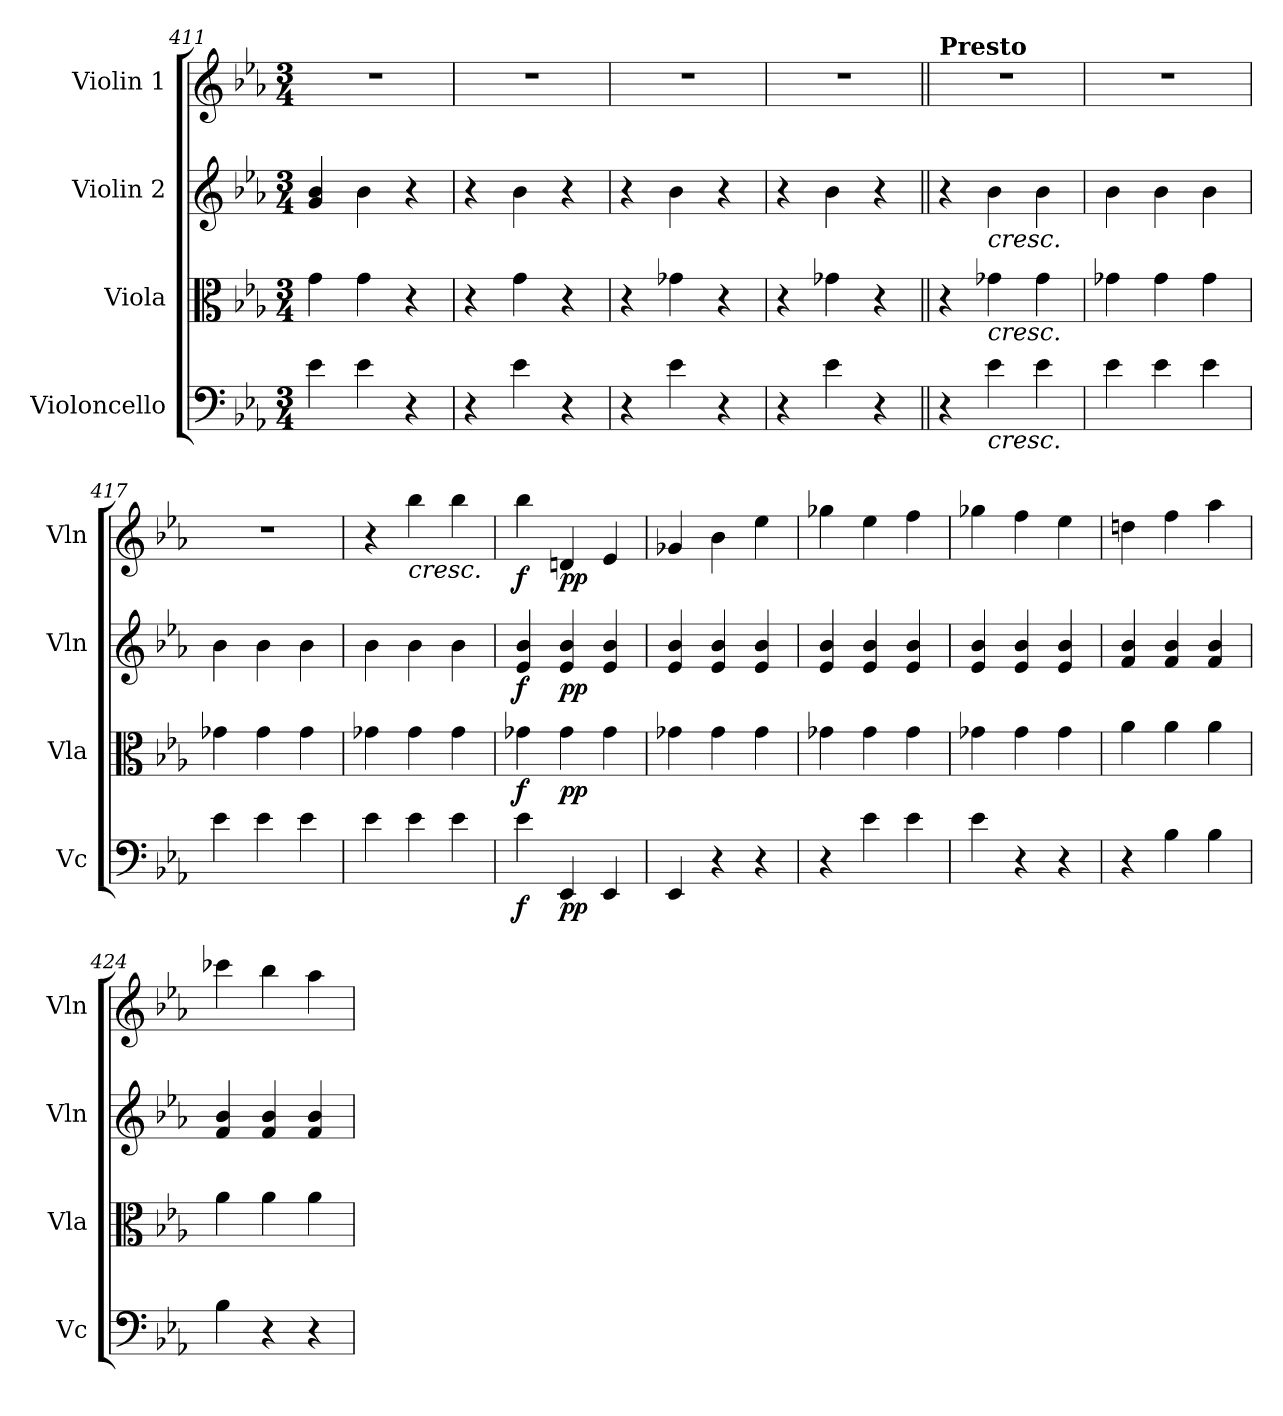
**kern	**dynam	**kern	**dynam	**kern	**dynam	**kern	**dynam
*part4	*part4	*part3	*part3	*part2	*part2	*part1	*part1
*staff4	*staff4	*staff3	*staff3	*staff2	*staff2	*staff1	*staff1
*I"Violoncello	*	*I"Viola	*	*I"Violin 2	*	*I"Violin 1	*
*I'Vc	*	*I'Vla	*	*I'Vln	*	*I'Vln	*
*clefF4	*	*clefC3	*	*clefG2	*	*clefG2	*
*k[b-e-a-]	*	*k[b-e-a-]	*	*k[b-e-a-]	*	*k[b-e-a-]	*
*M3/4	*	*M3/4	*	*M3/4	*	*M3/4	*
=411	=411	=411	=411	=411	=411	=411	=411
4e-\	.	4g\	.	4g/ 4b-/	.	2.r	.
4e-\	.	4g\	.	4b-\	.	.	.
4r	.	4r	.	4r	.	.	.
=412	=412	=412	=412	=412	=412	=412	=412
4r	.	4r	.	4r	.	2.r	.
4e-\	.	4g\	.	4b-\	.	.	.
4r	.	4r	.	4r	.	.	.
=413	=413	=413	=413	=413	=413	=413	=413
4r	.	4r	.	4r	.	2.r	.
4e-\	.	4g-X\	.	4b-\	.	.	.
4r	.	4r	.	4r	.	.	.
=414	=414	=414	=414	=414	=414	=414	=414
4r	.	4r	.	4r	.	2.r	.
4e-\	.	4g-X\	.	4b-\	.	.	.
4r	.	4r	.	4r	.	.	.
=415||	=415||	=415||	=415||	=415||	=415||	=415||	=415||
!	!	!	!	!	!	!LO:TX:a:B:t=Presto	!
4r	.	4r	.	4r	.	2.r	.
!	!	!	!	!LO:TX:b:i:t=cresc.	!	!	!
!	!	!LO:TX:b:i:t=cresc.	!	!	!	!	!
!LO:TX:b:i:t=cresc.	!	!	!	!	!	!	!
4e-\	.	4g-X\	.	4b-\	.	.	.
4e-\	.	4g-\	.	4b-\	.	.	.
=416	=416	=416	=416	=416	=416	=416	=416
4e-\	.	4g-X\	.	4b-\	.	2.r	.
4e-\	.	4g-\	.	4b-\	.	.	.
4e-\	.	4g-\	.	4b-\	.	.	.
!!LO:LB:g=z
=417	=417	=417	=417	=417	=417	=417	=417
4e-\	.	4g-X\	.	4b-\	.	2.r	.
4e-\	.	4g-\	.	4b-\	.	.	.
4e-\	.	4g-\	.	4b-\	.	.	.
=418	=418	=418	=418	=418	=418	=418	=418
4e-\	.	4g-X\	.	4b-\	.	4r	.
!	!	!	!	!	!	!LO:TX:b:i:t=cresc.	!
4e-\	.	4g-\	.	4b-\	.	4bb-\	.
4e-\	.	4g-\	.	4b-\	.	4bb-\	.
=419	=419	=419	=419	=419	=419	=419	=419
!	!LO:DY:b	!	!LO:DY:b	!	!LO:DY:b	!	!LO:DY:b
4e-\	f	4g-X\	f	4e-/ 4b-/	f	4bb-\	f
!	!LO:DY:b	!	!LO:DY:b	!	!LO:DY:b	!	!LO:DY:b
4EE-/	pp	4g-\	pp	4e-/ 4b-/	pp	4dn/	pp
4EE-/	.	4g-\	.	4e-/ 4b-/	.	4e-/	.
=420	=420	=420	=420	=420	=420	=420	=420
4EE-/	.	4g-X\	.	4e-/ 4b-/	.	4g-X/	.
4r	.	4g-\	.	4e-/ 4b-/	.	4b-\	.
4r	.	4g-\	.	4e-/ 4b-/	.	4ee-\	.
=421	=421	=421	=421	=421	=421	=421	=421
4r	.	4g-X\	.	4e-/ 4b-/	.	4gg-X\	.
4e-\	.	4g-\	.	4e-/ 4b-/	.	4ee-\	.
4e-\	.	4g-\	.	4e-/ 4b-/	.	4ff\	.
=422	=422	=422	=422	=422	=422	=422	=422
4e-\	.	4g-X\	.	4e-/ 4b-/	.	4gg-X\	.
4r	.	4g-\	.	4e-/ 4b-/	.	4ff\	.
4r	.	4g-\	.	4e-/ 4b-/	.	4ee-\	.
=423	=423	=423	=423	=423	=423	=423	=423
4r	.	4a-\	.	4f/ 4b-/	.	4ddn\	.
4B-\	.	4a-\	.	4f/ 4b-/	.	4ff\	.
4B-\	.	4a-\	.	4f/ 4b-/	.	4aa-\	.
=424	=424	=424	=424	=424	=424	=424	=424
4B-\	.	4a-\	.	4f/ 4b-/	.	4ccc-X\	.
4r	.	4a-\	.	4f/ 4b-/	.	4bb-\	.
4r	.	4a-\	.	4f/ 4b-/	.	4aa-\	.
=	=	=	=	=	=	=	=
*-	*-	*-	*-	*-	*-	*-	*-
